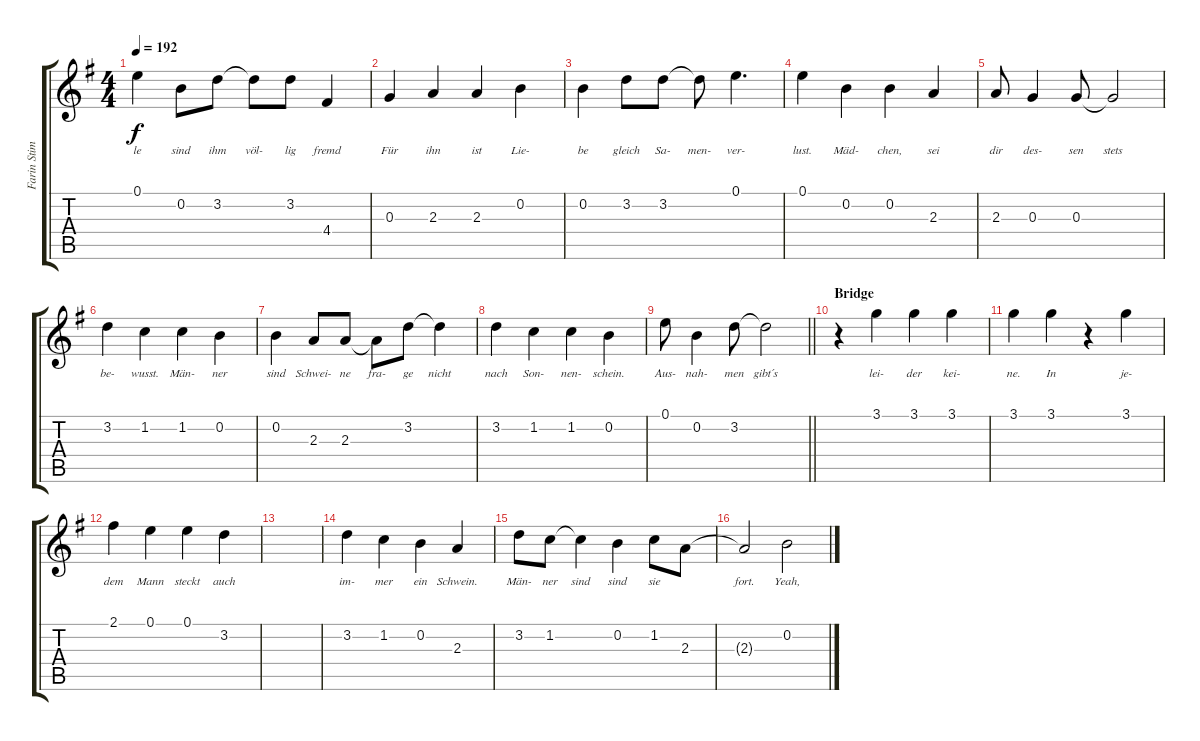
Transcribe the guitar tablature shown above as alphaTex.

\track ("Farin Stimme" "Farin Stim") {instrument acousticguitarsteel}
\staff {score tabs}
\tuning (E4 B3 G3 D3 A2 E2) {hide}
\ts (4 4)
\tempo 192
\clef g2
\ks g
0.1.4{lyrics (0 "le") lyrics (1 "") lyrics (2 "") lyrics (3 "") lyrics (4 "") dy f} 0.2.8{lyrics (0 "sind") lyrics (1 "") lyrics (2 "") lyrics (3 "") lyrics (4 "")} 3.2.8{lyrics (0 "ihm") lyrics (1 "") lyrics (2 "") lyrics (3 "") lyrics (4 "")} 3.2{t}.8{lyrics (0 "völ-") lyrics (1 "") lyrics (2 "") lyrics (3 "") lyrics (4 "")} 3.2.8{lyrics (0 "lig") lyrics (1 "") lyrics (2 "") lyrics (3 "") lyrics (4 "")} 4.4.4{lyrics (0 "fremd") lyrics (1 "") lyrics (2 "") lyrics (3 "") lyrics (4 "")} |
0.3.4{lyrics (0 "Für") lyrics (1 "") lyrics (2 "") lyrics (3 "") lyrics (4 "")} 2.3.4{lyrics (0 "ihn") lyrics (1 "") lyrics (2 "") lyrics (3 "") lyrics (4 "")} 2.3.4{lyrics (0 "ist") lyrics (1 "") lyrics (2 "") lyrics (3 "") lyrics (4 "")} 0.2.4{lyrics (0 "Lie-") lyrics (1 "") lyrics (2 "") lyrics (3 "") lyrics (4 "")} |
0.2.4{lyrics (0 "be") lyrics (1 "") lyrics (2 "") lyrics (3 "") lyrics (4 "")} 3.2.8{lyrics (0 "gleich") lyrics (1 "") lyrics (2 "") lyrics (3 "") lyrics (4 "")} 3.2.8{lyrics (0 "Sa-") lyrics (1 "") lyrics (2 "") lyrics (3 "") lyrics (4 "")} 3.2{t}.8{lyrics (0 "men-") lyrics (1 "") lyrics (2 "") lyrics (3 "") lyrics (4 "")} 0.1.4{d lyrics (0 "ver-") lyrics (1 "") lyrics (2 "") lyrics (3 "") lyrics (4 "")} |
0.1.4{lyrics (0 "lust.") lyrics (1 "") lyrics (2 "") lyrics (3 "") lyrics (4 "")} 0.2.4{lyrics (0 "Mäd-") lyrics (1 "") lyrics (2 "") lyrics (3 "") lyrics (4 "")} 0.2.4{lyrics (0 "chen,") lyrics (1 "") lyrics (2 "") lyrics (3 "") lyrics (4 "")} 2.3.4{lyrics (0 "sei") lyrics (1 "") lyrics (2 "") lyrics (3 "") lyrics (4 "")} |
2.3.8{lyrics (0 "dir") lyrics (1 "") lyrics (2 "") lyrics (3 "") lyrics (4 "")} 0.3.4{lyrics (0 "des-") lyrics (1 "") lyrics (2 "") lyrics (3 "") lyrics (4 "")} 0.3.8{lyrics (0 "sen") lyrics (1 "") lyrics (2 "") lyrics (3 "") lyrics (4 "")} 0.3{t}.2{lyrics (0 "stets") lyrics (1 "") lyrics (2 "") lyrics (3 "") lyrics (4 "")} |
3.2.4{lyrics (0 "be-") lyrics (1 "") lyrics (2 "") lyrics (3 "") lyrics (4 "")} 1.2.4{lyrics (0 "wusst.") lyrics (1 "") lyrics (2 "") lyrics (3 "") lyrics (4 "")} 1.2.4{lyrics (0 "Män-") lyrics (1 "") lyrics (2 "") lyrics (3 "") lyrics (4 "")} 0.2.4{lyrics (0 "ner") lyrics (1 "") lyrics (2 "") lyrics (3 "") lyrics (4 "")} |
0.2.4{lyrics (0 "sind") lyrics (1 "") lyrics (2 "") lyrics (3 "") lyrics (4 "")} 2.3.8{lyrics (0 "Schwei-") lyrics (1 "") lyrics (2 "") lyrics (3 "") lyrics (4 "")} 2.3.8{lyrics (0 "ne") lyrics (1 "") lyrics (2 "") lyrics (3 "") lyrics (4 "")} 2.3{t}.8{lyrics (0 "fra-") lyrics (1 "") lyrics (2 "") lyrics (3 "") lyrics (4 "")} 3.2.8{lyrics (0 "ge") lyrics (1 "") lyrics (2 "") lyrics (3 "") lyrics (4 "")} 3.2{t}.4{lyrics (0 "nicht") lyrics (1 "") lyrics (2 "") lyrics (3 "") lyrics (4 "")} |
3.2.4{lyrics (0 "nach") lyrics (1 "") lyrics (2 "") lyrics (3 "") lyrics (4 "")} 1.2.4{lyrics (0 "Son-") lyrics (1 "") lyrics (2 "") lyrics (3 "") lyrics (4 "")} 1.2.4{lyrics (0 "nen-") lyrics (1 "") lyrics (2 "") lyrics (3 "") lyrics (4 "")} 0.2.4{lyrics (0 "schein.") lyrics (1 "") lyrics (2 "") lyrics (3 "") lyrics (4 "")} |
\barLineRight lightlight
0.1.8{lyrics (0 "Aus-") lyrics (1 "") lyrics (2 "") lyrics (3 "") lyrics (4 "")} 0.2.4{lyrics (0 "nah-") lyrics (1 "") lyrics (2 "") lyrics (3 "") lyrics (4 "")} 3.2.8{lyrics (0 "men") lyrics (1 "") lyrics (2 "") lyrics (3 "") lyrics (4 "")} 3.2{t}.2{lyrics (0 "gibt´s") lyrics (1 "") lyrics (2 "") lyrics (3 "") lyrics (4 "")} |
\section ("" "Bridge")
r.4 3.1.4{lyrics (0 "lei-") lyrics (1 "") lyrics (2 "") lyrics (3 "") lyrics (4 "")} 3.1.4{lyrics (0 "der") lyrics (1 "") lyrics (2 "") lyrics (3 "") lyrics (4 "")} 3.1.4{lyrics (0 "kei-") lyrics (1 "") lyrics (2 "") lyrics (3 "") lyrics (4 "")} |
3.1.4{lyrics (0 "ne.") lyrics (1 "") lyrics (2 "") lyrics (3 "") lyrics (4 "")} 3.1.4{lyrics (0 "In") lyrics (1 "") lyrics (2 "") lyrics (3 "") lyrics (4 "")} r.4 3.1.4{lyrics (0 "je-") lyrics (1 "") lyrics (2 "") lyrics (3 "") lyrics (4 "")} |
2.1.4{lyrics (0 "dem") lyrics (1 "") lyrics (2 "") lyrics (3 "") lyrics (4 "")} 0.1.4{lyrics (0 "Mann") lyrics (1 "") lyrics (2 "") lyrics (3 "") lyrics (4 "")} 0.1.4{lyrics (0 "steckt") lyrics (1 "") lyrics (2 "") lyrics (3 "") lyrics (4 "")} 3.2.4{lyrics (0 "auch") lyrics (1 "") lyrics (2 "") lyrics (3 "") lyrics (4 "")} |
|
3.2.4{lyrics (0 "im-") lyrics (1 "") lyrics (2 "") lyrics (3 "") lyrics (4 "")} 1.2.4{lyrics (0 "mer") lyrics (1 "") lyrics (2 "") lyrics (3 "") lyrics (4 "")} 0.2.4{lyrics (0 "ein") lyrics (1 "") lyrics (2 "") lyrics (3 "") lyrics (4 "")} 2.3.4{lyrics (0 "Schwein.") lyrics (1 "") lyrics (2 "") lyrics (3 "") lyrics (4 "")} |
3.2.8{lyrics (0 "Män-") lyrics (1 "") lyrics (2 "") lyrics (3 "") lyrics (4 "")} 1.2.8{lyrics (0 "ner") lyrics (1 "") lyrics (2 "") lyrics (3 "") lyrics (4 "")} 1.2{t}.4{lyrics (0 "sind") lyrics (1 "") lyrics (2 "") lyrics (3 "") lyrics (4 "")} 0.2.4{lyrics (0 "sind") lyrics (1 "") lyrics (2 "") lyrics (3 "") lyrics (4 "")} 1.2.8{lyrics (0 "sie") lyrics (1 "") lyrics (2 "") lyrics (3 "") lyrics (4 "")} 2.3.8{lyrics (0 "") lyrics (1 "") lyrics (2 "") lyrics (3 "") lyrics (4 "")} |
2.3{t}.2{lyrics (0 "fort.") lyrics (1 "") lyrics (2 "") lyrics (3 "") lyrics (4 "")} 0.2.2{lyrics (0 "Yeah,") lyrics (1 "") lyrics (2 "") lyrics (3 "") lyrics (4 "")}
